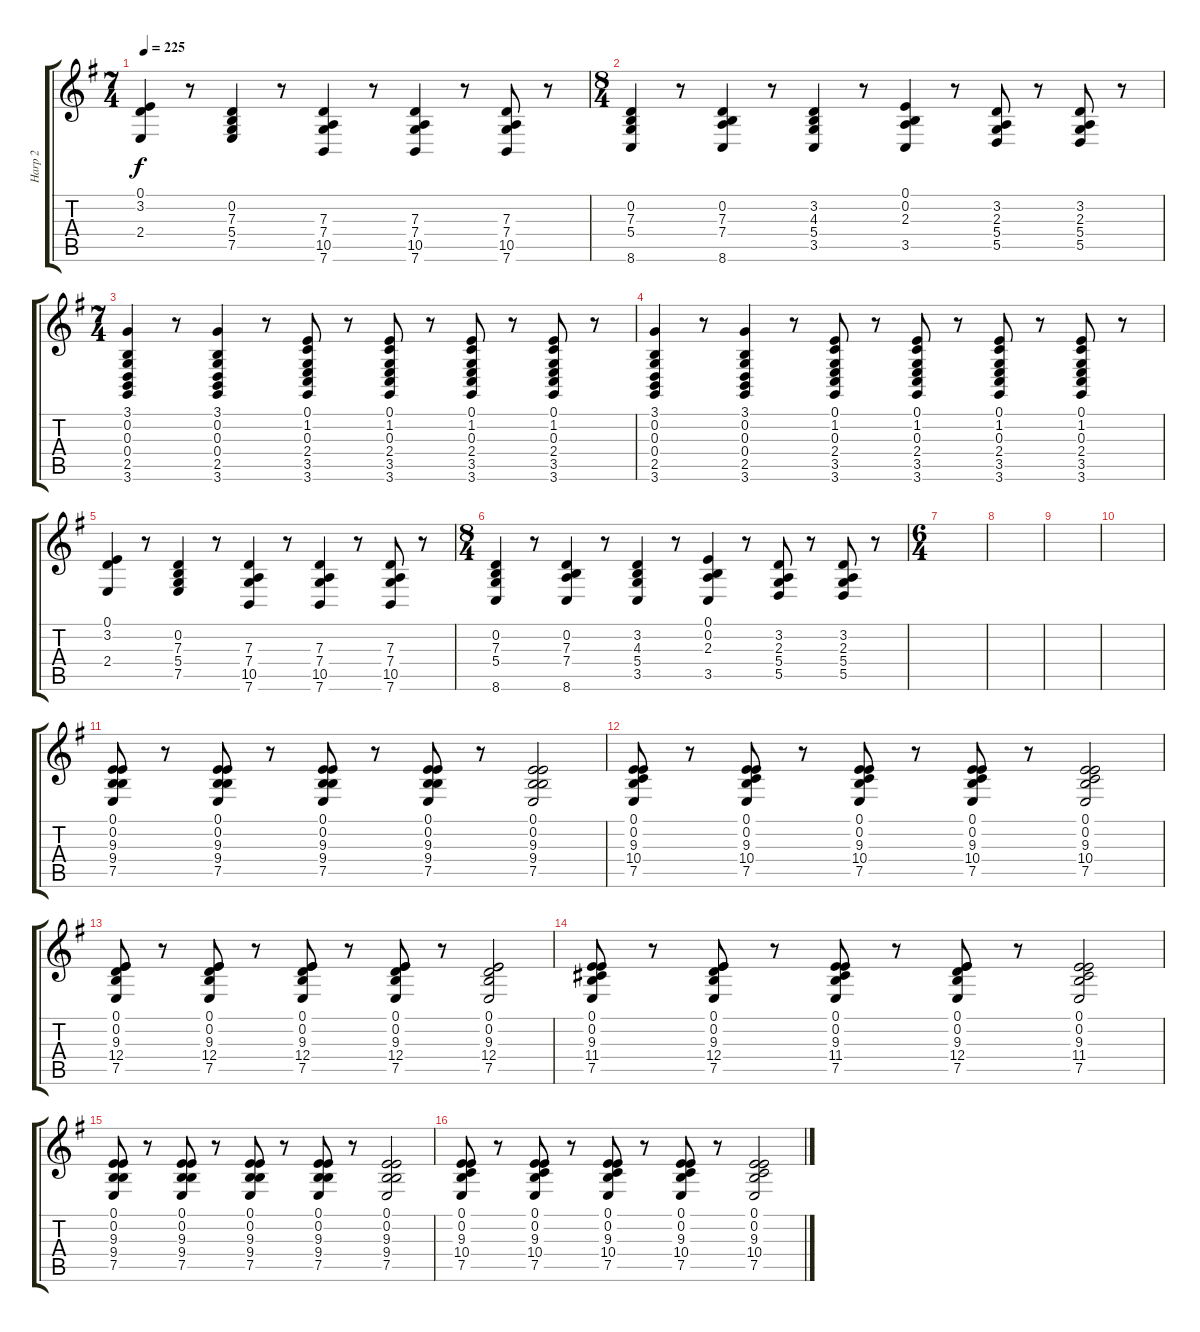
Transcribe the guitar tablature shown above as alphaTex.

\track ("Harp 2" "Harp 2") {instrument orchestralharp}
\staff {score tabs}
\tuning (E4 B3 G3 D3 A2 E2) {hide}
\ts (7 4)
\tempo 225
\clef g2
\ks g
(0.1 3.2 2.4).4{dy f} r.8 (0.2 7.3 5.4 7.5).4 r.8 (7.3 7.4 10.5 7.6).4 r.8 (7.3 7.4 10.5 7.6).4 r.8 (7.3 7.4 10.5 7.6).8 r.8 |
\ts (8 4)
(0.2 7.3 5.4 8.6).4 r.8 (0.2 7.3 7.4 8.6).4 r.8 (3.2 4.3 5.4 3.5).4 r.8 (0.1 0.2 2.3 3.5).4 r.8 (3.2 2.3 5.4 5.5).8 r.8 (3.2 2.3 5.4 5.5).8 r.8 |
\ts (7 4)
(3.1 0.2 0.3 0.4 2.5 3.6).4 r.8 (3.1 0.2 0.3 0.4 2.5 3.6).4 r.8 (0.1 1.2 0.3 2.4 3.5 3.6).8 r.8 (0.1 1.2 0.3 2.4 3.5 3.6).8 r.8 (0.1 1.2 0.3 2.4 3.5 3.6).8 r.8 (0.1 1.2 0.3 2.4 3.5 3.6).8 r.8 |
(3.1 0.2 0.3 0.4 2.5 3.6).4 r.8 (3.1 0.2 0.3 0.4 2.5 3.6).4 r.8 (0.1 1.2 0.3 2.4 3.5 3.6).8 r.8 (0.1 1.2 0.3 2.4 3.5 3.6).8 r.8 (0.1 1.2 0.3 2.4 3.5 3.6).8 r.8 (0.1 1.2 0.3 2.4 3.5 3.6).8 r.8 |
(0.1 3.2 2.4).4 r.8 (0.2 7.3 5.4 7.5).4 r.8 (7.3 7.4 10.5 7.6).4 r.8 (7.3 7.4 10.5 7.6).4 r.8 (7.3 7.4 10.5 7.6).8 r.8 |
\ts (8 4)
(0.2 7.3 5.4 8.6).4 r.8 (0.2 7.3 7.4 8.6).4 r.8 (3.2 4.3 5.4 3.5).4 r.8 (0.1 0.2 2.3 3.5).4 r.8 (3.2 2.3 5.4 5.5).8 r.8 (3.2 2.3 5.4 5.5).8 r.8 |
\ts (6 4)
|
|
|
|
\ks eminor
(0.1 0.2 9.3 9.4 7.5).8 r.8 (0.1 0.2 9.3 9.4 7.5).8 r.8 (0.1 0.2 9.3 9.4 7.5).8 r.8 (0.1 0.2 9.3 9.4 7.5).8 r.8 (0.1 0.2 9.3 9.4 7.5).2 |
(0.1 0.2 9.3 10.4 7.5).8 r.8 (0.1 0.2 9.3 10.4 7.5).8 r.8 (0.1 0.2 9.3 10.4 7.5).8 r.8 (0.1 0.2 9.3 10.4 7.5).8 r.8 (0.1 0.2 9.3 10.4 7.5).2 |
(0.1 0.2 9.3 12.4 7.5).8 r.8 (0.1 0.2 9.3 12.4 7.5).8 r.8 (0.1 0.2 9.3 12.4 7.5).8 r.8 (0.1 0.2 9.3 12.4 7.5).8 r.8 (0.1 0.2 9.3 12.4 7.5).2 |
(0.1 0.2 9.3 11.4 7.5).8 r.8 (0.1 0.2 9.3 12.4 7.5).8 r.8 (0.1 0.2 9.3 11.4 7.5).8 r.8 (0.1 0.2 9.3 12.4 7.5).8 r.8 (0.1 0.2 9.3 11.4 7.5).2 |
(0.1 0.2 9.3 9.4 7.5).8 r.8 (0.1 0.2 9.3 9.4 7.5).8 r.8 (0.1 0.2 9.3 9.4 7.5).8 r.8 (0.1 0.2 9.3 9.4 7.5).8 r.8 (0.1 0.2 9.3 9.4 7.5).2 |
(0.1 0.2 9.3 10.4 7.5).8 r.8 (0.1 0.2 9.3 10.4 7.5).8 r.8 (0.1 0.2 9.3 10.4 7.5).8 r.8 (0.1 0.2 9.3 10.4 7.5).8 r.8 (0.1 0.2 9.3 10.4 7.5).2
